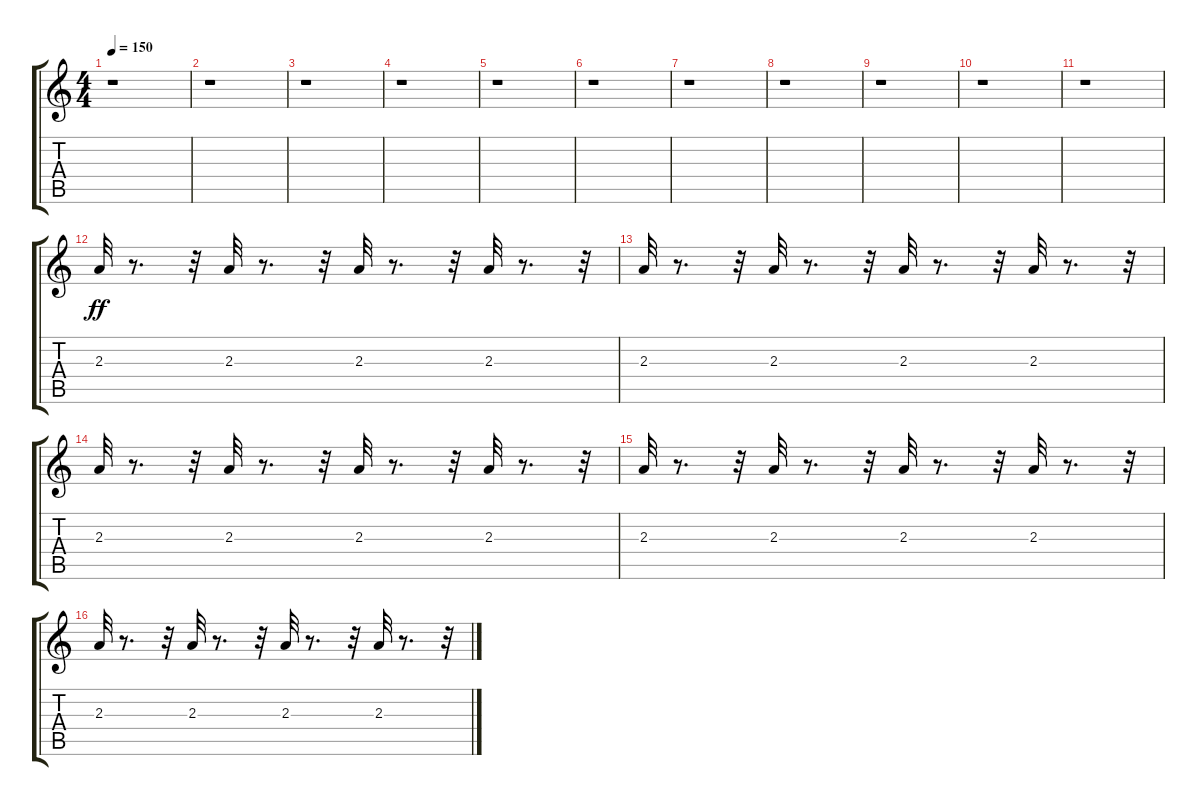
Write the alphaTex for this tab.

\track "" {instrument overdrivenguitar}
\staff {score tabs}
\tuning (E4 B3 G3 D3 A2 E2) {hide}
\ts (4 4)
\tempo 150
\clef g2
\ks c
r.1{dy ff} |
r.1 |
r.1 |
r.1 |
r.1 |
r.1 |
r.1 |
r.1 |
r.1 |
r.1 |
r.1 |
2.3.32 r.8{d} r.32 2.3.32 r.8{d} r.32 2.3.32 r.8{d} r.32 2.3.32 r.8{d} r.32 |
2.3.32 r.8{d} r.32 2.3.32 r.8{d} r.32 2.3.32 r.8{d} r.32 2.3.32 r.8{d} r.32 |
2.3.32 r.8{d} r.32 2.3.32 r.8{d} r.32 2.3.32 r.8{d} r.32 2.3.32 r.8{d} r.32 |
2.3.32 r.8{d} r.32 2.3.32 r.8{d} r.32 2.3.32 r.8{d} r.32 2.3.32 r.8{d} r.32 |
2.3.32 r.8{d} r.32 2.3.32 r.8{d} r.32 2.3.32 r.8{d} r.32 2.3.32 r.8{d} r.32
